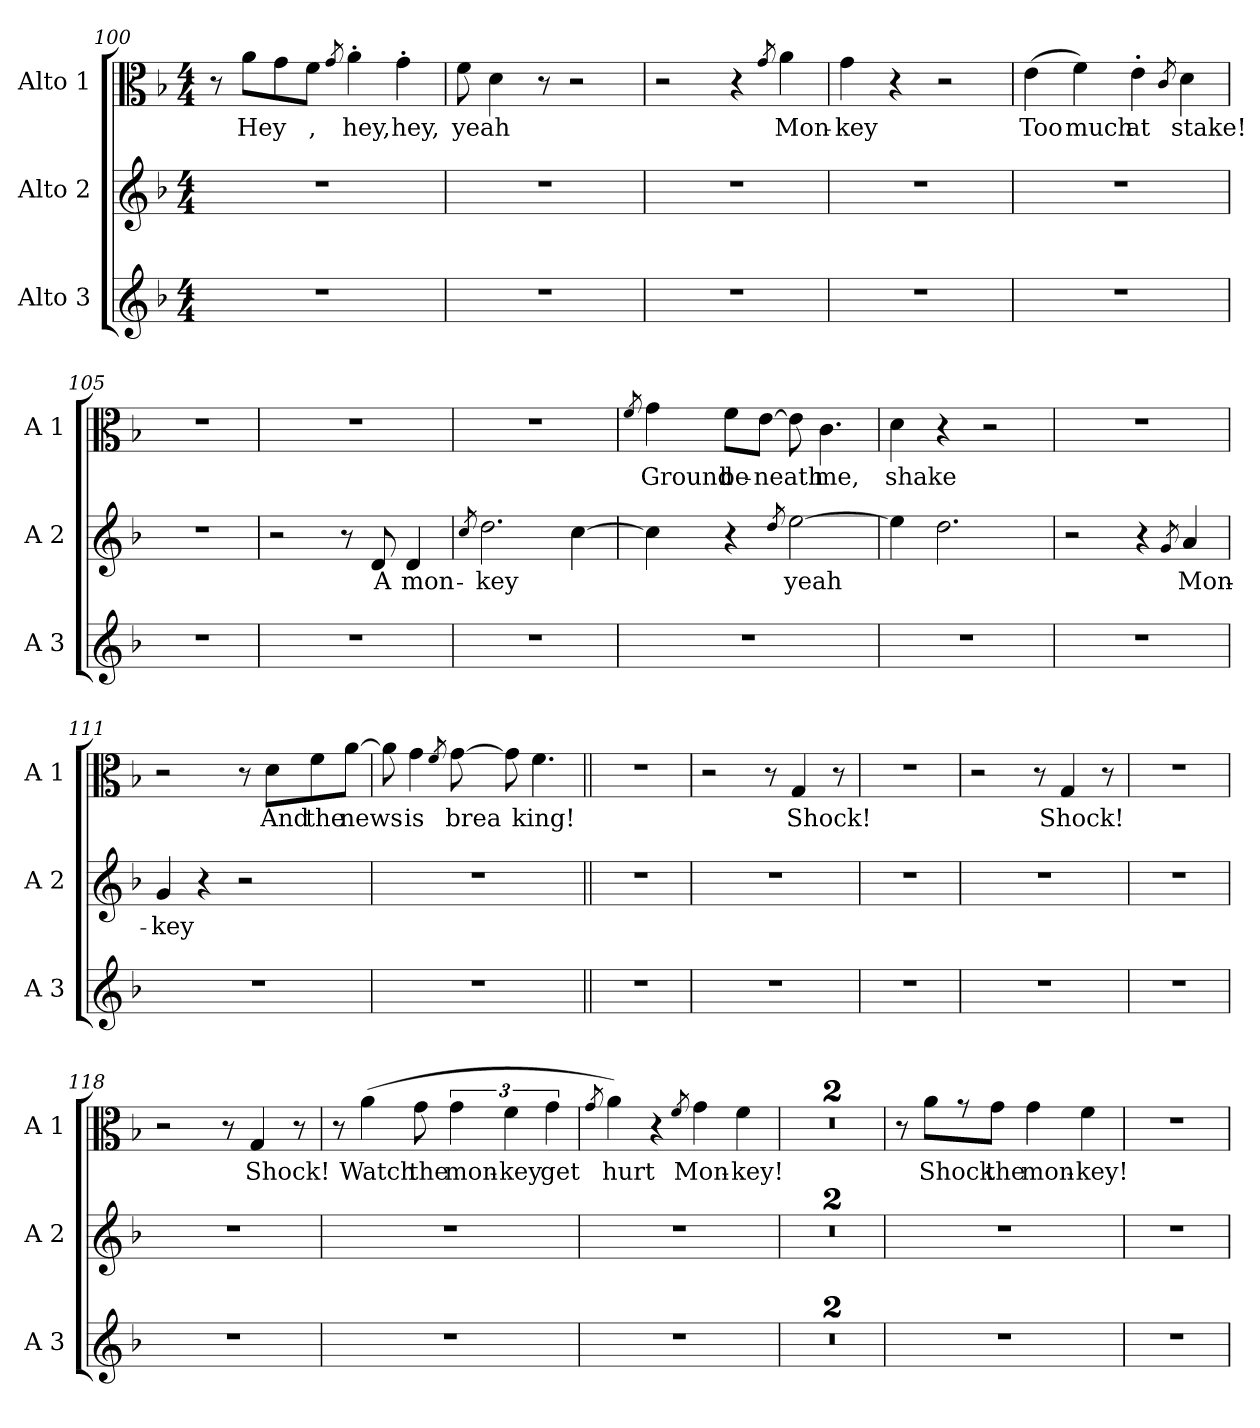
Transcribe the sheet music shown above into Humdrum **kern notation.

**kern	**kern	**text	**kern	**text
*part3	*part2	*part2	*part1	*part1
*staff3	*staff2	*staff2	*staff1	*staff1
*I"Alto 3	*I"Alto 2	*	*I"Alto 1	*
*I'A 3	*I'A 2	*	*I'A 1	*
!!LO:LB:g=z
*clefG2	*clefG2	*	*clefC3	*
*k[b-]	*k[b-]	*	*k[b-]	*
*d:	*d:	*	*d:	*
*M4/4	*M4/4	*	*M4/4	*
=100	=100	=100	=100	=100
1r	1r	.	8r	.
!	!	!	!	!LO:LY:b
.	.	.	8a\L	Hey
.	.	.	8g\	.
!	!	!	!	!LO:LY:b
.	.	.	8f\J	,
.	.	.	8qg/	.
!	!	!	!	!LO:LY:b
.	.	.	4a'\	hey,
!	!	!	!	!LO:LY:b
.	.	.	4g'\	hey,
=101	=101	=101	=101	=101
!	!	!	!	!LO:LY:b
1r	1r	.	8f\	yeah
.	.	.	4d\	.
.	.	.	8r	.
.	.	.	2r	.
=102	=102	=102	=102	=102
1r	1r	.	2r	.
.	.	.	4r	.
.	.	.	8qg/	.
!	!	!	!	!LO:LY:b
.	.	.	4a\	Mon-
=103	=103	=103	=103	=103
!	!	!	!	!LO:LY:b
1r	1r	.	4g\	-key
.	.	.	4r	.
.	.	.	2r	.
=104	=104	=104	=104	=104
!	!	!	!	!LO:LY:b
1r	1r	.	(>4e\	Too
!	!	!	!	!LO:LY:b
.	.	.	4f\)	much
!	!	!	!	!LO:LY:b
.	.	.	4e'\	at
.	.	.	8qc/	.
!	!	!	!	!LO:LY:b
.	.	.	4d\	stake!
=105	=105	=105	=105	=105
1r	1r	.	1r	.
!!LO:LB:g=z
=106	=106	=106	=106	=106
1r	2r	.	1r	.
.	8r	.	.	.
!	!	!LO:LY:b	!	!
.	8d/	A	.	.
!	!	!LO:LY:b	!	!
.	4d/	mon-	.	.
=107	=107	=107	=107	=107
.	8qcc/	.	.	.
!	!	!LO:LY:b	!	!
1r	2.dd\	-key	1r	.
.	[4cc\	.	.	.
=108	=108	=108	=108	=108
.	.	.	8qf/	.
!	!	!	!	!LO:LY:b
1r	4cc\]	.	4g\	Ground
!	!	!	!	!LO:LY:b
.	4r	.	8f\L	be-
!	!	!	!	!LO:LY:b
.	.	.	[8e\J	-neath
.	8qdd/	.	.	.
!	!	!LO:LY:b	!	!
.	[2ee\	yeah	8e\]	.
!	!	!	!	!LO:LY:b
.	.	.	4.c\	me,
=109	=109	=109	=109	=109
!	!	!	!	!LO:LY:b
1r	4ee\]	.	4d\	shake
.	2.dd\	.	4r	.
.	.	.	2r	.
=110	=110	=110	=110	=110
1r	2r	.	1r	.
.	4r	.	.	.
.	8qg/	.	.	.
!	!	!LO:LY:b	!	!
.	4a/	Mon-	.	.
!!LO:PB:g=z
=111	=111	=111	=111	=111
!	!	!LO:LY:b	!	!
1r	4g/	-key	2r	.
.	4r	.	.	.
.	2r	.	8r	.
!	!	!	!	!LO:LY:b
.	.	.	8d\L	And
!	!	!	!	!LO:LY:b
.	.	.	8f\	the
!	!	!	!	!LO:LY:b
.	.	.	[8a\J	news
=112	=112	=112	=112	=112
1r	1r	.	8a\]	.
!	!	!	!	!LO:LY:b
.	.	.	4g\	is
.	.	.	8qf/	.
!	!	!	!	!LO:LY:b
.	.	.	[8g\	brea
.	.	.	8g\]	.
!	!	!	!	!LO:LY:b
.	.	.	4.f\	king!
=113||	=113||	=113||	=113||	=113||
1r	1r	.	1r	.
=114	=114	=114	=114	=114
1r	1r	.	2r	.
.	.	.	8r	.
!	!	!	!LO:N:head=solid	!LO:LY:b
.	.	.	4G/	Shock!
.	.	.	8r	.
=115	=115	=115	=115	=115
1r	1r	.	1r	.
=116	=116	=116	=116	=116
1r	1r	.	2r	.
.	.	.	8r	.
!	!	!	!LO:N:head=solid	!LO:LY:b
.	.	.	4G/	Shock!
.	.	.	8r	.
=117	=117	=117	=117	=117
1r	1r	.	1r	.
=118	=118	=118	=118	=118
1r	1r	.	2r	.
.	.	.	8r	.
!	!	!	!LO:N:head=solid	!LO:LY:b
.	.	.	4G/	Shock!
.	.	.	8r	.
!!LO:LB:g=z
=119	=119	=119	=119	=119
1r	1r	.	8r	.
!	!	!	!	!LO:LY:b
.	.	.	(>4a\	Watch
!	!	!	!	!LO:LY:b
.	.	.	8g\	the
!	!	!	!	!LO:LY:b
.	.	.	6g\	mon-
!	!	!	!	!LO:LY:b
.	.	.	6f\	-key
!	!	!	!	!LO:LY:b
.	.	.	6g\	get
=120	=120	=120	=120	=120
.	.	.	8qg/	.
!	!	!	!	!LO:LY:b
1r	1r	.	4a\)	hurt
.	.	.	4r	.
.	.	.	8qf/	.
!	!	!	!	!LO:LY:b
.	.	.	4g\	Mon-
!	!	!	!	!LO:LY:b
.	.	.	4f\	-key!
=121	=121	=121	=121	=121
1r	1r	.	1r	.
=122	=122	=122	=122	=122
1r	1r	.	1r	.
=123	=123	=123	=123	=123
1r	1r	.	8r	.
!	!	!	!	!LO:LY:b
.	.	.	8a\L	Shock
.	.	.	8r	.
!	!	!	!	!LO:LY:b
.	.	.	8g\J	the
!	!	!	!	!LO:LY:b
.	.	.	4g\	mon-
!	!	!	!	!LO:LY:b
.	.	.	4f\	-key!
=124	=124	=124	=124	=124
1r	1r	.	1r	.
=	=	=	=	=
*-	*-	*-	*-	*-
